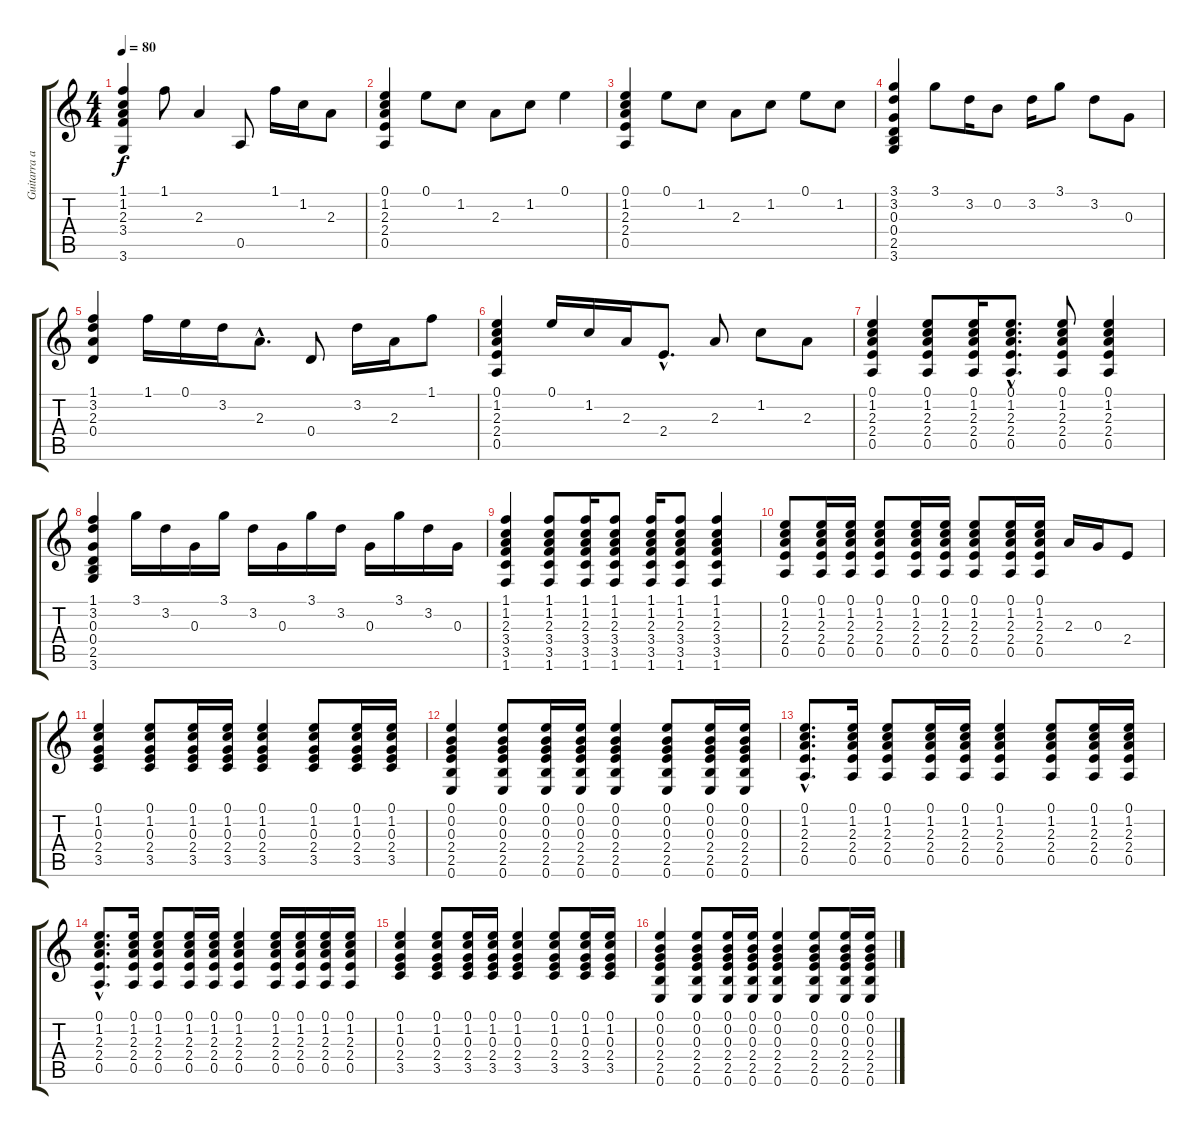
\track ("Guitarra acústica" "Guitarra a") {instrument electricguitarclean}
\staff {score tabs}
\tuning (E4 B3 G3 D3 A2 E2) {hide}
\ts (4 4)
\tempo 80
\clef g2
\ks c
(1.1 1.2 2.3 3.4 3.6).4{dy f} 1.1.8 2.3.4 0.5.8 1.1.16 1.2.16 2.3.8 |
(0.1 1.2 2.3 2.4 0.5).4 0.1.8 1.2.8 2.3.8 1.2.8 0.1.4 |
(0.1 1.2 2.3 2.4 0.5).4 0.1.8 1.2.8 2.3.8 1.2.8 0.1.8 1.2.8 |
(3.1 3.2 0.3 0.4 2.5 3.6).4 3.1.8 3.2.16 0.2.8 3.2.16 3.1.8 3.2.8 0.3.8 |
(1.1 3.2 2.3 0.4).4 1.1.16 0.1.16 3.2.16 2.3{hac}.8{d} 0.4.8 3.2.16 2.3.16 1.1.8 |
(0.1 1.2 2.3 2.4 0.5).4 0.1.16 1.2.16 2.3.16 2.4{hac}.8{d} 2.3.8 1.2.8 2.3.8 |
(0.1 1.2 2.3 2.4 0.5).4 (0.1 1.2 2.3 2.4 0.5).8 (0.1 1.2 2.3 2.4 0.5).16 (0.1{hac} 1.2{hac} 2.3{hac} 2.4{hac} 0.5{hac}).8{d} (0.1 1.2 2.3 2.4 0.5).8 (0.1 1.2 2.3 2.4 0.5).4 |
(1.1 3.2 0.3 0.4 2.5 3.6).4 3.1.16 3.2.16 0.3.16 3.1.16 3.2.16 0.3.16 3.1.16 3.2.16 0.3.16 3.1.16 3.2.16 0.3.16 |
(1.1 1.2 2.3 3.4 3.5 1.6).4 (1.1 1.2 2.3 3.4 3.5 1.6).8 (1.1 1.2 2.3 3.4 3.5 1.6).16 (1.1 1.2 2.3 3.4 3.5 1.6).8 (1.1 1.2 2.3 3.4 3.5 1.6).16 (1.1 1.2 2.3 3.4 3.5 1.6).8 (1.1 1.2 2.3 3.4 3.5 1.6).4 |
(0.1 1.2 2.3 2.4 0.5).8 (0.1 1.2 2.3 2.4 0.5).16 (0.1 1.2 2.3 2.4 0.5).16 (0.1 1.2 2.3 2.4 0.5).8 (0.1 1.2 2.3 2.4 0.5).16 (0.1 1.2 2.3 2.4 0.5).16 (0.1 1.2 2.3 2.4 0.5).8 (0.1 1.2 2.3 2.4 0.5).16 (0.1 1.2 2.3 2.4 0.5).16 2.3.16 0.3.16 2.4.8 |
(0.1 1.2 0.3 2.4 3.5).4 (0.1 1.2 0.3 2.4 3.5).8 (0.1 1.2 0.3 2.4 3.5).16 (0.1 1.2 0.3 2.4 3.5).16 (0.1 1.2 0.3 2.4 3.5).4 (0.1 1.2 0.3 2.4 3.5).8 (0.1 1.2 0.3 2.4 3.5).16 (0.1 1.2 0.3 2.4 3.5).16 |
(0.1 0.2 0.3 2.4 2.5 0.6).4 (0.1 0.2 0.3 2.4 2.5 0.6).8 (0.1 0.2 0.3 2.4 2.5 0.6).16 (0.1 0.2 0.3 2.4 2.5 0.6).16 (0.1 0.2 0.3 2.4 2.5 0.6).4 (0.1 0.2 0.3 2.4 2.5 0.6).8 (0.1 0.2 0.3 2.4 2.5 0.6).16 (0.1 0.2 0.3 2.4 2.5 0.6).16 |
(0.1{hac} 1.2{hac} 2.3{hac} 2.4{hac} 0.5{hac}).8{d} (0.1 1.2 2.3 2.4 0.5).16 (0.1 1.2 2.3 2.4 0.5).8 (0.1 1.2 2.3 2.4 0.5).16 (0.1 1.2 2.3 2.4 0.5).16 (0.1 1.2 2.3 2.4 0.5).4 (0.1 1.2 2.3 2.4 0.5).8 (0.1 1.2 2.3 2.4 0.5).16 (0.1 1.2 2.3 2.4 0.5).16 |
(0.1{hac} 1.2{hac} 2.3{hac} 2.4{hac} 0.5{hac}).8{d} (0.1 1.2 2.3 2.4 0.5).16 (0.1 1.2 2.3 2.4 0.5).8 (0.1 1.2 2.3 2.4 0.5).16 (0.1 1.2 2.3 2.4 0.5).16 (0.1 1.2 2.3 2.4 0.5).4 (0.1 1.2 2.3 2.4 0.5).16 (0.1 1.2 2.3 2.4 0.5).16 (0.1 1.2 2.3 2.4 0.5).16 (0.1 1.2 2.3 2.4 0.5).16 |
(0.1 1.2 0.3 2.4 3.5).4 (0.1 1.2 0.3 2.4 3.5).8 (0.1 1.2 0.3 2.4 3.5).16 (0.1 1.2 0.3 2.4 3.5).16 (0.1 1.2 0.3 2.4 3.5).4 (0.1 1.2 0.3 2.4 3.5).8 (0.1 1.2 0.3 2.4 3.5).16 (0.1 1.2 0.3 2.4 3.5).16 |
(0.1 0.2 0.3 2.4 2.5 0.6).4 (0.1 0.2 0.3 2.4 2.5 0.6).8 (0.1 0.2 0.3 2.4 2.5 0.6).16 (0.1 0.2 0.3 2.4 2.5 0.6).16 (0.1 0.2 0.3 2.4 2.5 0.6).4 (0.1 0.2 0.3 2.4 2.5 0.6).8 (0.1 0.2 0.3 2.4 2.5 0.6).16 (0.1 0.2 0.3 2.4 2.5 0.6).16
